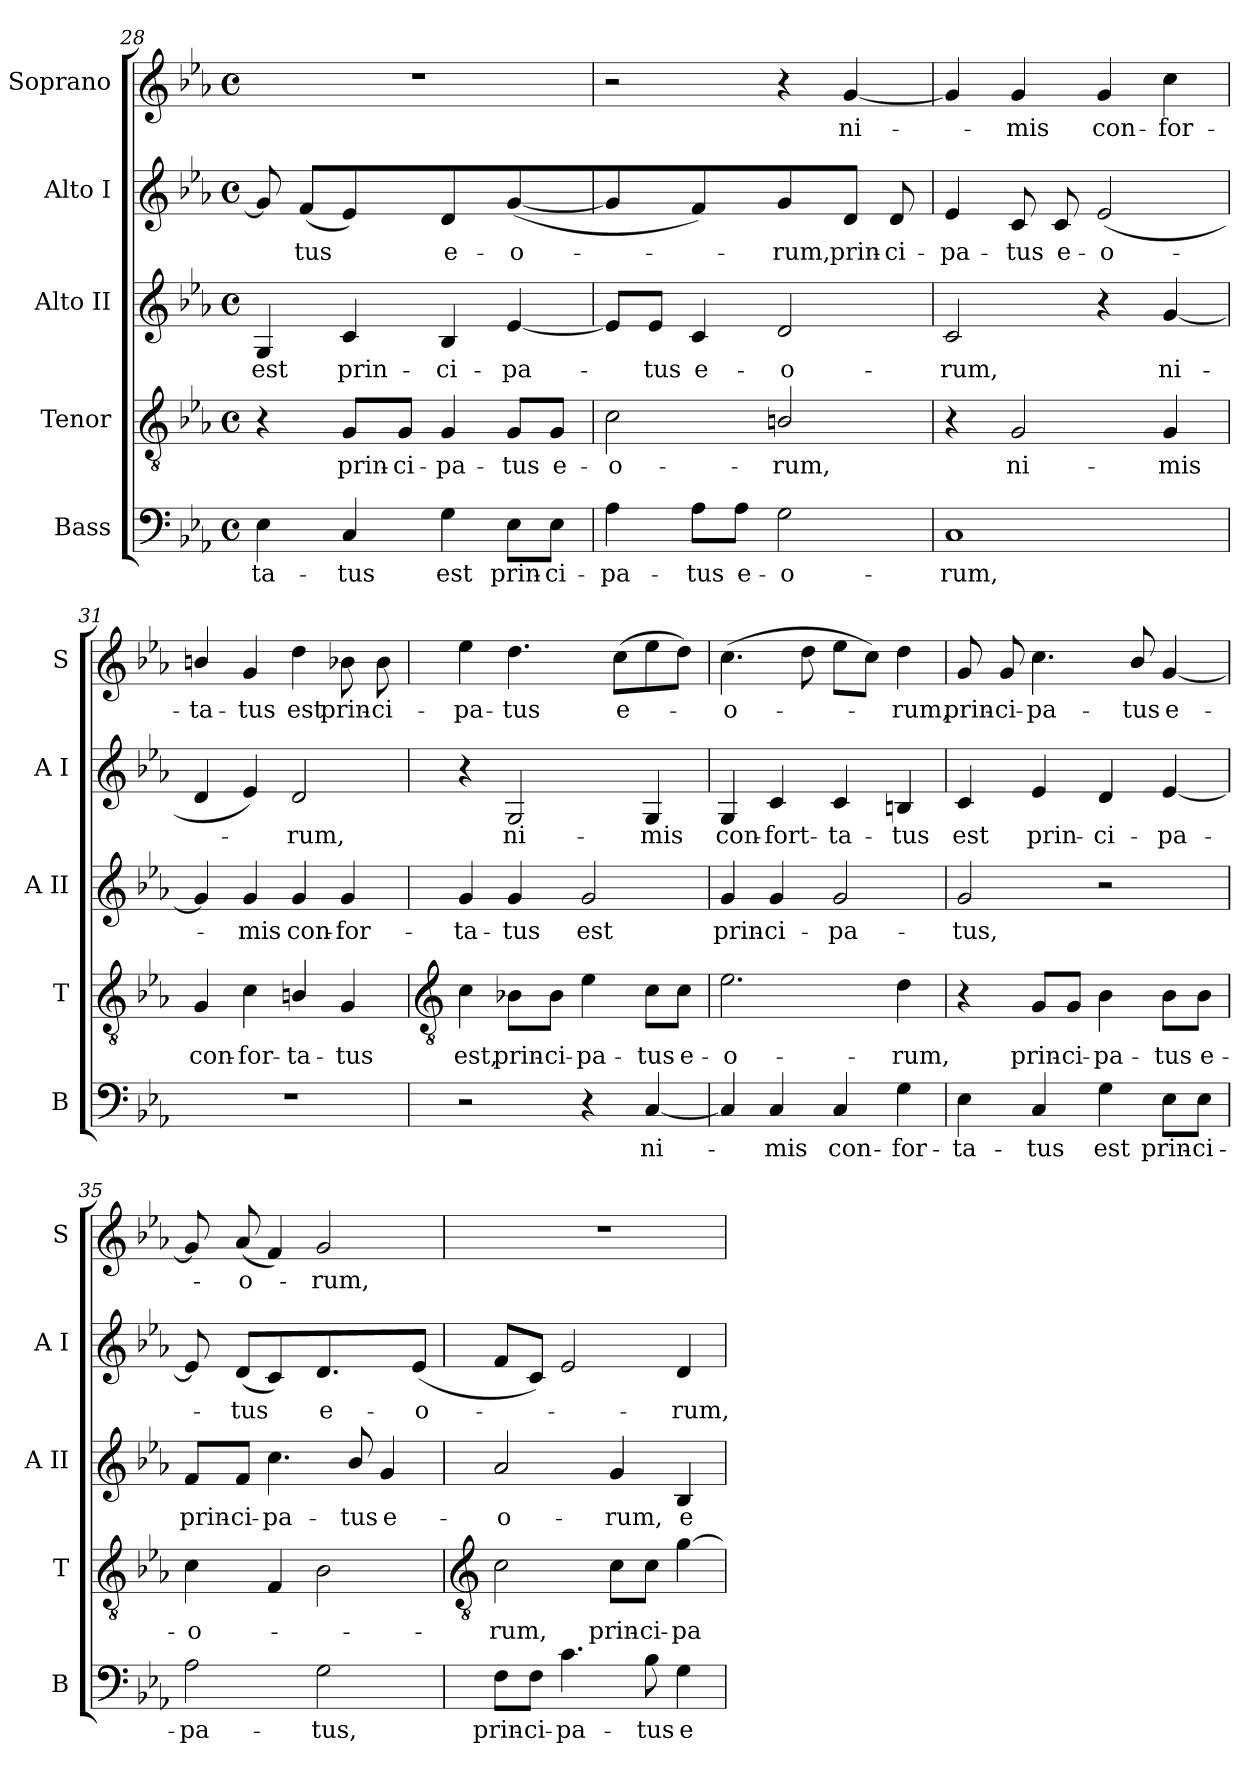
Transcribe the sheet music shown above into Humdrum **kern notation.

**kern	**text	**kern	**text	**kern	**text	**kern	**text	**kern	**text
*part5	*part5	*part4	*part4	*part3	*part3	*part2	*part2	*part1	*part1
*staff5	*staff5	*staff4	*staff4	*staff3	*staff3	*staff2	*staff2	*staff1	*staff1
*I"Bass	*	*I"Tenor	*	*I"Alto II	*	*I"Alto I	*	*I"Soprano	*
*I'B	*	*I'T	*	*I'A II	*	*I'A I	*	*I'S	*
!!LO:LB:g=z
*clefF4	*	*clefGv2	*	*clefG2	*	*clefG2	*	*clefG2	*
*k[b-e-a-]	*	*k[b-e-a-]	*	*k[b-e-a-]	*	*k[b-e-a-]	*	*k[b-e-a-]	*
*E-:	*	*E-:	*	*E-:	*	*E-:	*	*E-:	*
*M4/4	*	*M4/4	*	*M4/4	*	*M4/4	*	*M4/4	*
*met(c)	*	*met(c)	*	*met(c)	*	*met(c)	*	*met(c)	*
=28	=28	=28	=28	=28	=28	=28	=28	=28	=28
!	!LO:LY:b	!	!	!	!LO:LY:b	!	!	!	!
4E-	-ta-	4r	.	4G	est	8g]	.	1r	.
!	!	!	!	!	!	!	!LO:LY:b	!	!
.	.	.	.	.	.	(<8fL	tus	.	.
!	!LO:LY:b	!	!LO:LY:b	!	!LO:LY:b	!	!	!	!
4C	-tus	8G/L	prin-	4c	prin-	4e-)	.	.	.
!	!	!	!LO:LY:b	!	!	!	!	!	!
.	.	8G/J	-ci-	.	.	.	.	.	.
!	!LO:LY:b	!	!LO:LY:b	!	!LO:LY:b	!	!LO:LY:b	!	!
4G	est	4G	-pa-	4B-	-ci-	4d	e-	.	.
!	!LO:LY:b	!	!LO:LY:b	!	!LO:LY:b	!	!LO:LY:b	!	!
8E-\L	prin-	8G/L	-tus	[4e-	-pa-	(<[4g	-o-	.	.
!	!LO:LY:b	!	!LO:LY:b	!	!	!	!	!	!
8E-\J	-ci-	8G/J	e-	.	.	.	.	.	.
=29	=29	=29	=29	=29	=29	=29	=29	=29	=29
!	!LO:LY:b	!	!LO:LY:b	!	!	!	!	!	!
4A-	-pa-	2c	-o-	8e-/L]	.	4g]	.	2r	.
!	!	!	!	!	!LO:LY:b	!	!	!	!
.	.	.	.	8e-/J	tus	.	.	.	.
!	!LO:LY:b	!	!	!	!LO:LY:b	!	!	!	!
8A-\L	-tus	.	.	4c	e-	4f)	.	.	.
!	!LO:LY:b	!	!	!	!	!	!	!	!
8A-\J	e-	.	.	.	.	.	.	.	.
!	!LO:LY:b	!	!LO:LY:b	!	!LO:LY:b	!	!LO:LY:b	!	!
2G	-o-	2Bn/	-rum,	2d	-o-	4g	rum,	4r	.
!	!	!	!	!	!	!	!LO:LY:b	!	!LO:LY:b
.	.	.	.	.	.	8dJ	prin-	[4g	ni-
!	!	!	!	!	!	!	!LO:LY:b	!	!
.	.	.	.	.	.	8d	-ci-	.	.
=30	=30	=30	=30	=30	=30	=30	=30	=30	=30
!	!LO:LY:b	!	!	!	!LO:LY:b	!	!LO:LY:b	!	!
1C	-rum,	4r	.	2c	-rum,	4e-	-pa-	4g]	.
!	!	!	!LO:LY:b	!	!	!	!LO:LY:b	!	!LO:LY:b
.	.	2G	ni-	.	.	8c	-tus	4g	mis
!	!	!	!	!	!	!	!LO:LY:b	!	!
.	.	.	.	.	.	8c	e-	.	.
!	!	!	!	!	!	!	!LO:LY:b	!	!LO:LY:b
.	.	.	.	4r	.	(<2e-	-o-	4g	con-
!	!	!	!LO:LY:b	!	!LO:LY:b	!	!	!	!LO:LY:b
.	.	4G	-mis	[4g	ni-	.	.	4cc	-for-
=31	=31	=31	=31	=31	=31	=31	=31	=31	=31
!	!	!	!LO:LY:b	!	!	!	!	!	!LO:LY:b
1r	.	4G	con-	4g]	.	4d	.	4bn/	-ta-
!	!	!	!LO:LY:b	!	!LO:LY:b	!	!	!	!LO:LY:b
.	.	4c	-for-	4g	mis	4e-)	.	4g	-tus
!	!	!	!LO:LY:b	!	!LO:LY:b	!	!LO:LY:b	!	!LO:LY:b
.	.	4Bn/	-ta-	4g	con-	2d	rum,	4dd	est
!	!	!	!LO:LY:b	!	!LO:LY:b	!	!	!	!LO:LY:b
.	.	4G	-tus	4g	-for-	.	.	8b-X	prin-
!	!	!	!	!	!	!	!	!	!LO:LY:b
.	.	.	.	.	.	.	.	8b-	-ci-
!!LO:LB:g=z
=32	=32	=32	=32	=32	=32	=32	=32	=32	=32
*	*	*clefGv2	*	*	*	*	*	*	*
!	!	!	!LO:LY:b	!	!LO:LY:b	!	!	!	!LO:LY:b
2r	.	4c	est,	4g	-ta-	4r	.	4ee-	-pa-
!	!	!	!LO:LY:b	!	!LO:LY:b	!	!LO:LY:b	!	!LO:LY:b
.	.	8B-X\L	prin-	4g	-tus	2G	ni-	4.dd	-tus
!	!	!	!LO:LY:b	!	!	!	!	!	!
.	.	8B-\J	-ci-	.	.	.	.	.	.
!	!	!	!LO:LY:b	!	!LO:LY:b	!	!	!	!
4r	.	4e-	-pa-	2g	est	.	.	.	.
!	!	!	!	!	!	!	!	!	!LO:LY:b
.	.	.	.	.	.	.	.	(>8ccL	e-
!	!LO:LY:b	!	!LO:LY:b	!	!	!	!LO:LY:b	!	!
[4C	ni-	8c\L	-tus	.	.	4G	-mis	8ee-	.
!	!	!	!LO:LY:b	!	!	!	!	!	!
.	.	8c\J	e-	.	.	.	.	8ddJ)	.
=33	=33	=33	=33	=33	=33	=33	=33	=33	=33
!	!	!	!LO:LY:b	!	!LO:LY:b	!	!LO:LY:b	!	!LO:LY:b
4C]	.	2.e-	-o-	4g	prin-	4G	con-	(>4.cc	o-
!	!LO:LY:b	!	!	!	!LO:LY:b	!	!LO:LY:b	!	!
4C	mis	.	.	4g	-ci-	4c	-fort-	.	.
.	.	.	.	.	.	.	.	8dd	.
!	!LO:LY:b	!	!	!	!LO:LY:b	!	!LO:LY:b	!	!
4C	con-	.	.	2g	-pa-	4c	-ta-	8ee-L	.
.	.	.	.	.	.	.	.	8ccJ)	.
!	!LO:LY:b	!	!LO:LY:b	!	!	!	!LO:LY:b	!	!LO:LY:b
4G	-for-	4d	-rum,	.	.	4Bn	-tus	4dd	rum,
=34	=34	=34	=34	=34	=34	=34	=34	=34	=34
!	!LO:LY:b	!	!	!	!LO:LY:b	!	!LO:LY:b	!	!LO:LY:b
4E-	-ta-	4r	.	2g	-tus,	4c	est	8g	prin-
!	!	!	!	!	!	!	!	!	!LO:LY:b
.	.	.	.	.	.	.	.	8g	-ci-
!	!LO:LY:b	!	!LO:LY:b	!	!	!	!LO:LY:b	!	!LO:LY:b
4C	-tus	8G/L	prin-	.	.	4e-	prin-	4.cc	-pa-
!	!	!	!LO:LY:b	!	!	!	!	!	!
.	.	8G/J	-ci-	.	.	.	.	.	.
!	!LO:LY:b	!	!LO:LY:b	!	!	!	!LO:LY:b	!	!
4G	est	4B-	-pa-	2r	.	4d	-ci-	.	.
!	!	!	!	!	!	!	!	!	!LO:LY:b
.	.	.	.	.	.	.	.	8b-/	-tus
!	!LO:LY:b	!	!LO:LY:b	!	!	!	!LO:LY:b	!	!LO:LY:b
8E-\L	prin-	8B-\L	-tus	.	.	[4e-	-pa-	[4g	e-
!	!LO:LY:b	!	!LO:LY:b	!	!	!	!	!	!
8E-\J	-ci-	8B-\J	e-	.	.	.	.	.	.
=35	=35	=35	=35	=35	=35	=35	=35	=35	=35
!	!LO:LY:b	!	!LO:LY:b	!	!LO:LY:b	!	!	!	!
2A-	-pa-	4c	-o-	8f/L	prin-	8e-]	.	8g]	.
!	!	!	!	!	!LO:LY:b	!	!LO:LY:b	!	!LO:LY:b
.	.	.	.	8f/J	-ci-	(<8dL	tus	(<8a-L	o-
!	!	!	!	!	!LO:LY:b	!	!	!	!
.	.	4F	.	4.cc	-pa-	4c)	.	4f)	.
!	!LO:LY:b	!	!	!	!	!	!LO:LY:b	!	!LO:LY:b
2G	-tus,	2B-	.	.	.	4.d	e-	2g	rum,
!	!	!	!	!	!LO:LY:b	!	!	!	!
.	.	.	.	8b-/	-tus	.	.	.	.
!	!	!	!	!	!LO:LY:b	!	!	!	!
.	.	.	.	4g	e-	.	.	.	.
!	!	!	!	!	!	!	!LO:LY:b	!	!
.	.	.	.	.	.	(<8e-J	-o-	.	.
!!LO:LB:g=z
=36	=36	=36	=36	=36	=36	=36	=36	=36	=36
*	*	*clefGv2	*	*	*	*	*	*	*
!	!LO:LY:b	!	!LO:LY:b	!	!LO:LY:b	!	!	!	!
8F\L	prin-	2c	rum,	2a-	-o-	8fL	.	1r	.
!	!LO:LY:b	!	!	!	!	!	!	!	!
8F\J	-ci-	.	.	.	.	8cJ)	.	.	.
!	!LO:LY:b	!	!	!	!	!	!	!	!
4.c	-pa-	.	.	.	.	2e-	.	.	.
!	!	!	!LO:LY:b	!	!LO:LY:b	!	!	!	!
.	.	8c\L	prin-	4g	-rum,	.	.	.	.
!	!LO:LY:b	!	!LO:LY:b	!	!	!	!	!	!
8B-	-tus	8c\J	-ci-	.	.	.	.	.	.
!	!LO:LY:b	!	!LO:LY:b	!	!LO:LY:b	!	!LO:LY:b	!	!
4G	e-	[4g	-pa-	4B-	e-	4d	rum,	.	.
=	=	=	=	=	=	=	=	=	=
*-	*-	*-	*-	*-	*-	*-	*-	*-	*-
